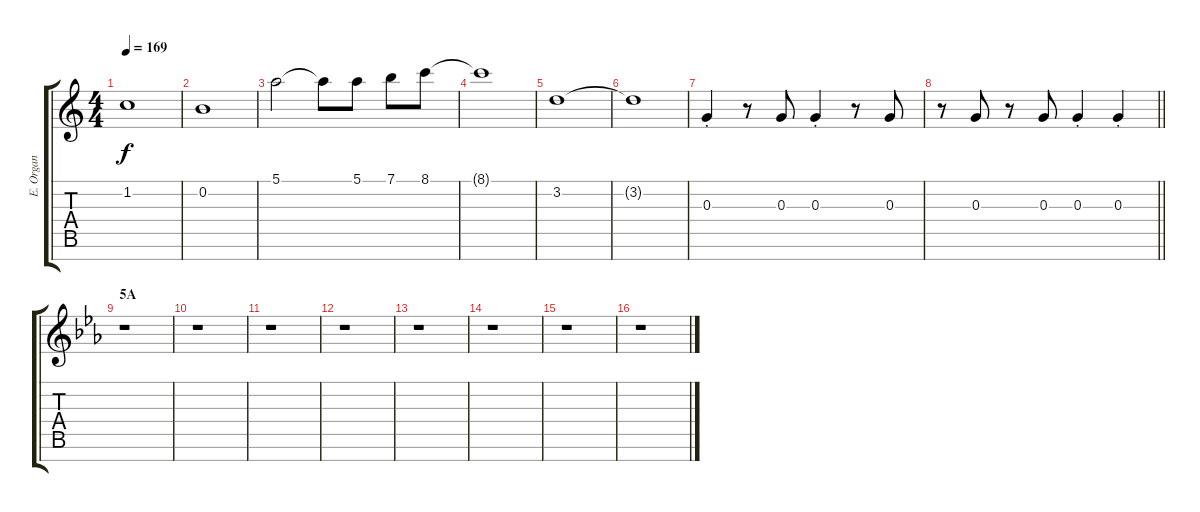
\track ("E. Organ" "E. Organ") {instrument rockorgan}
\staff {score tabs}
\tuning (E5 B4 G4 D4 A3 E3 B2) {hide}
\ts (4 4)
\tempo 169
\clef g2
\ks c
1.2.1{dy f} |
0.2.1 |
5.1.2 5.1{t}.8 5.1.8 7.1.8 8.1.8 |
8.1{t}.1 |
3.2.1 |
3.2{t}.1 |
0.3{st}.4 r.8 0.3.8 0.3{st}.4 r.8 0.3.8 |
\barLineRight lightlight
r.8 0.3.8 r.8 0.3.8 0.3{st}.4 0.3{st}.4 |
\section ("" "5A")
\ks eb
r.1 |
r.1 |
r.1 |
r.1 |
r.1 |
r.1 |
r.1 |
r.1
